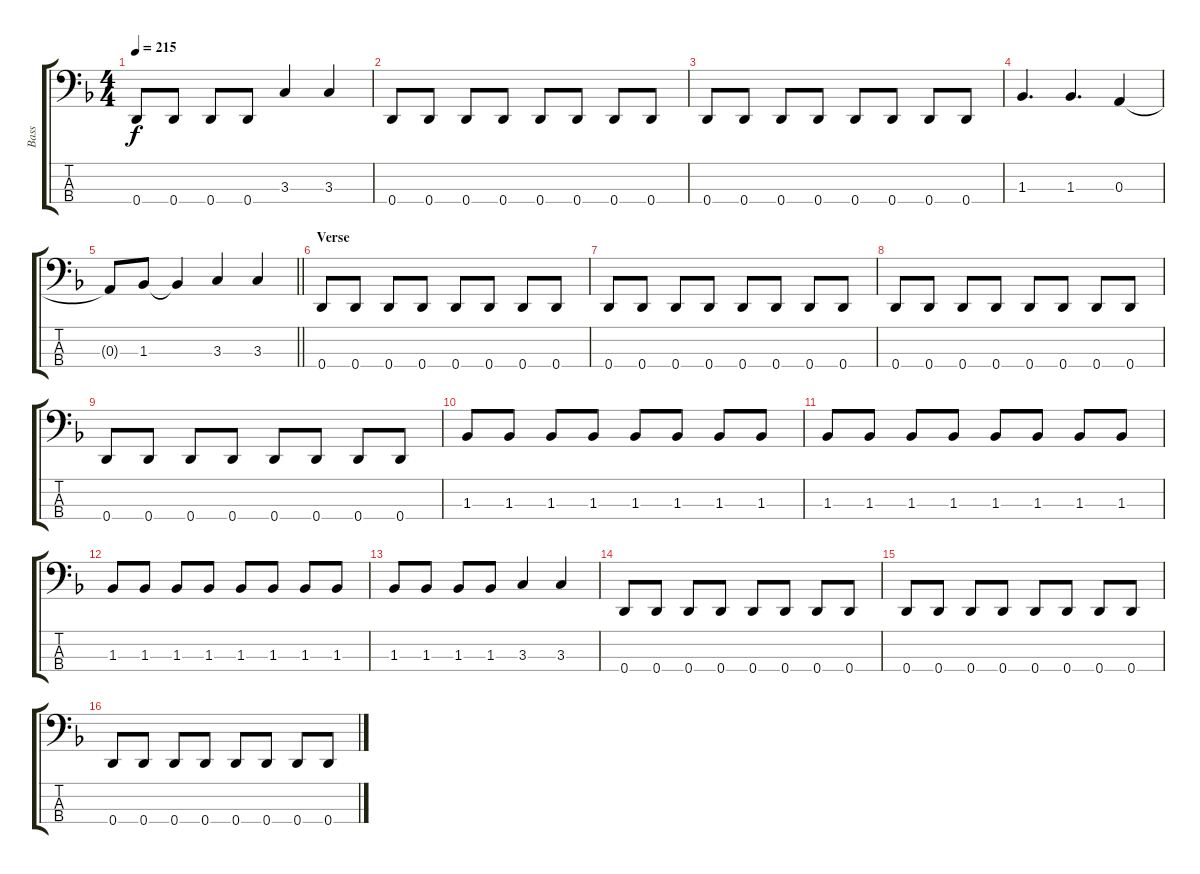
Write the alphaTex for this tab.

\track ("Bass" "Bass") {instrument electricbassfinger}
\staff {score tabs}
\tuning (G2 D2 A1 D1) {hide}
\ts (4 4)
\tempo 215
\clef f4
\ks f
0.4.8{dy f} 0.4.8 0.4.8 0.4.8 3.3.4 3.3.4 |
0.4.8 0.4.8 0.4.8 0.4.8 0.4.8 0.4.8 0.4.8 0.4.8 |
0.4.8 0.4.8 0.4.8 0.4.8 0.4.8 0.4.8 0.4.8 0.4.8 |
1.3.4{d} 1.3.4{d} 0.3.4 |
\barLineRight lightlight
0.3{t}.8 1.3.8 1.3{t}.4 3.3.4 3.3.4 |
\section ("" "Verse")
0.4.8 0.4.8 0.4.8 0.4.8 0.4.8 0.4.8 0.4.8 0.4.8 |
0.4.8 0.4.8 0.4.8 0.4.8 0.4.8 0.4.8 0.4.8 0.4.8 |
0.4.8 0.4.8 0.4.8 0.4.8 0.4.8 0.4.8 0.4.8 0.4.8 |
0.4.8 0.4.8 0.4.8 0.4.8 0.4.8 0.4.8 0.4.8 0.4.8 |
1.3.8 1.3.8 1.3.8 1.3.8 1.3.8 1.3.8 1.3.8 1.3.8 |
1.3.8 1.3.8 1.3.8 1.3.8 1.3.8 1.3.8 1.3.8 1.3.8 |
1.3.8 1.3.8 1.3.8 1.3.8 1.3.8 1.3.8 1.3.8 1.3.8 |
1.3.8 1.3.8 1.3.8 1.3.8 3.3.4 3.3.4 |
0.4.8 0.4.8 0.4.8 0.4.8 0.4.8 0.4.8 0.4.8 0.4.8 |
0.4.8 0.4.8 0.4.8 0.4.8 0.4.8 0.4.8 0.4.8 0.4.8 |
0.4.8 0.4.8 0.4.8 0.4.8 0.4.8 0.4.8 0.4.8 0.4.8
